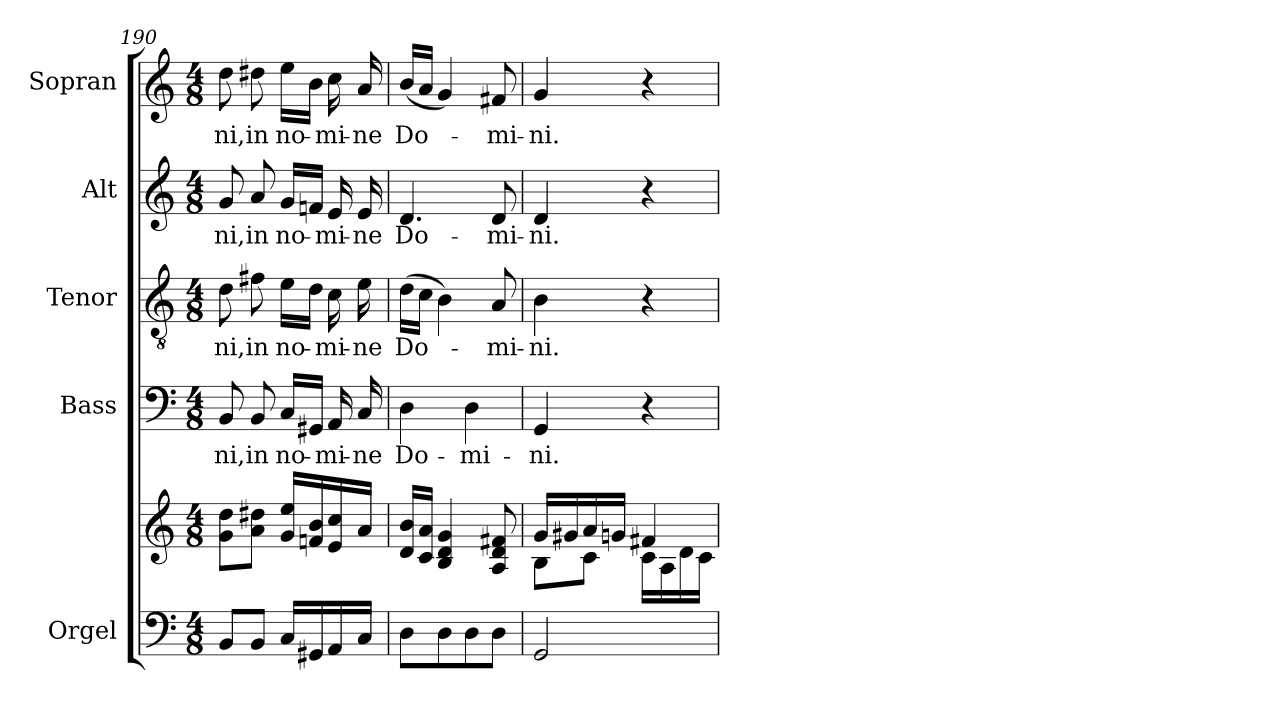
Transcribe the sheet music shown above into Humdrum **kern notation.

**kern	**kern	**kern	**text	**kern	**text	**kern	**text	**kern	**text
*part5	*part5	*part4	*part4	*part3	*part3	*part2	*part2	*part1	*part1
*staff6	*staff5	*staff4	*staff4	*staff3	*staff3	*staff2	*staff2	*staff1	*staff1
*I"Orgel	*	*I"Bass	*	*I"Tenor	*	*I"Alt	*	*I"Sopran	*
*I'Org.	*	*I'B	*	*I'T	*	*I'A	*	*I'S	*
*clefF4	*clefG2	*clefF4	*	*clefGv2	*	*clefG2	*	*clefG2	*
*k[]	*k[]	*k[]	*	*k[]	*	*k[]	*	*k[]	*
*C:	*C:	*C:	*	*C:	*	*C:	*	*C:	*
*M4/8	*M4/8	*M4/8	*	*M4/8	*	*M4/8	*	*M4/8	*
=190	=190	=190	=190	=190	=190	=190	=190	=190	=190
!	!	!	!LO:LY:b	!	!LO:LY:b	!	!LO:LY:b	!	!LO:LY:b
8BB/L	8g\ 8dd\L	8BB/	-ni,	8d\	-ni,	8g/	-ni,	8dd\	-ni,
!	!	!	!LO:LY:b	!	!LO:LY:b	!	!LO:LY:b	!	!LO:LY:b
8BB/J	8a\ 8dd#X\J	8BB/	in	8f#X\	in	8a/	in	8dd#X\	in
!	!	!	!LO:LY:b	!	!LO:LY:b	!	!LO:LY:b	!	!LO:LY:b
16C/LL	16g/ 16ee/LL	16C/LL	no-	16e\LL	no-	16g/LL	no-	16ee\LL	no-
16GG#X/	16fn/ 16b/	16GG#X/JJ	.	16d\JJ	.	16fn/JJ	.	16b\JJ	.
!	!	!	!LO:LY:b	!	!LO:LY:b	!	!LO:LY:b	!	!LO:LY:b
16AA/	16e/ 16cc/	16AA/	-mi-	16c\	-mi-	16e/	-mi-	16cc\	-mi-
!	!	!	!LO:LY:b	!	!LO:LY:b	!	!LO:LY:b	!	!LO:LY:b
16C/JJ	16a/JJ	16C/	-ne	16e\	-ne	16e/	-ne	16a/	-ne
=191	=191	=191	=191	=191	=191	=191	=191	=191	=191
!	!	!	!LO:LY:b	!	!LO:LY:b	!	!LO:LY:b	!	!LO:LY:b
8D\L	16d/ 16b/LL	4D\	Do-	(>16d\LL	Do-	4.d/	Do-	(<16b/LL	Do-
.	16c/ 16a/JJ	.	.	16c\JJ	.	.	.	16a/JJ	.
8D\	4B/ 4d/ 4g/	.	.	4B\)	.	.	.	4g/)	.
!	!	!	!LO:LY:b	!	!	!	!	!	!
8D\	.	4D\	-mi-	.	.	.	.	.	.
!	!	!	!	!	!LO:LY:b	!	!LO:LY:b	!	!LO:LY:b
8D\J	8A/ 8d/ 8f#X/	.	.	8A/	-mi-	8d/	-mi-	8f#X/	-mi-
=192	=192	=192	=192	=192	=192	=192	=192	=192	=192
*	*^	*	*	*	*	*	*	*	*
!	!	!	!	!LO:LY:b	!	!LO:LY:b	!	!LO:LY:b	!	!LO:LY:b
2GG/	16g/LL	8B\L	4GG/	-ni.	4B\	-ni.	4d/	-ni.	4g/	-ni.
.	16g#X/	.	.	.	.	.	.	.	.	.
.	16a/	8c\J	.	.	.	.	.	.	.	.
.	16gn/JJ	.	.	.	.	.	.	.	.	.
.	4f#X/	16c\LL	4r	.	4r	.	4r	.	4r	.
.	.	16A\	.	.	.	.	.	.	.	.
.	.	16d\	.	.	.	.	.	.	.	.
.	.	16c\JJ	.	.	.	.	.	.	.	.
*	*v	*v	*	*	*	*	*	*	*	*
=	=	=	=	=	=	=	=	=	=
*-	*-	*-	*-	*-	*-	*-	*-	*-	*-
